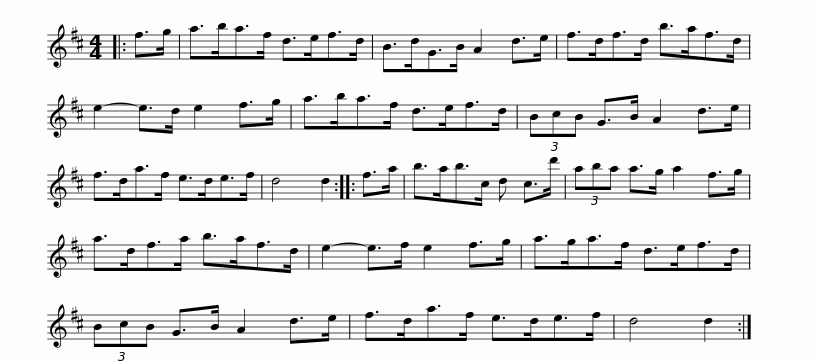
X:1
L:1/8
M:4/4
I:linebreak $
K:D
V:1 treble
V:1
|: f>g | a>ba>f d>ef>d | B>dG>B A2 d>e | f>df>d b>af>d | e2- e>d e2 f>g |$ %5
 a>ba>f d>ef>d | (3BcB G>B A2 d>e | f>da>f e>de>f | d4 d2 :: f>a | %10
 b>ab>c d c>d' |$ (3aba a>g a2 f>g | a>df>a b>af>d | e2- e>f e2 f>g | a>ga>f d>ef>d |$ %15
 (3BcB G>B A2 d>e | f>da>f e>de>f | d4 d2 :| %18
